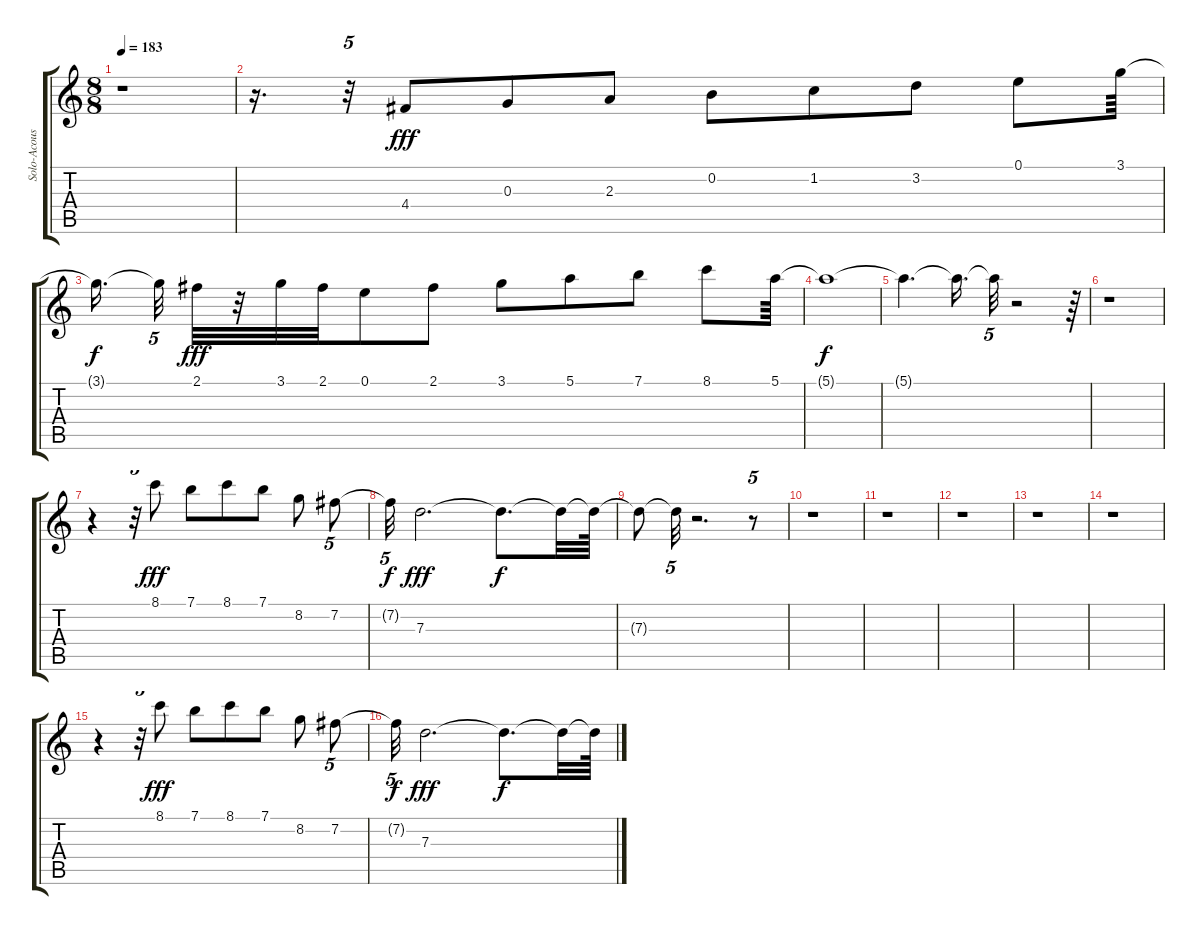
\track ("Solo-Acoustic2" "Solo-Acous") {instrument acousticguitarnylon}
\staff {score tabs}
\tuning (E4 B3 G3 D3 A2 E2) {hide}
\ts (8 8)
\tempo 183
\clef g2
\ks c
r.1{dy f} |
r.16{d} r.32{tu (5 4)} 4.4.8{dy fff} 0.3.8 2.3.8 0.2.8 1.2.8 3.2.8 0.1.8 3.1.64 |
3.1{t}.16{d dy f beam splitsecondary} 3.1{t}.32{tu (5 4)} 2.1.32{dy fff} r.32 3.1.32 2.1.32 0.1.8 2.1.8 3.1.8 5.1.8 7.1.8 8.1.8 5.1.64 |
5.1{t}.1{dy f} |
5.1{t}.4{d} 5.1{t}.16{d} 5.1{t}.32{tu (5 4)} r.2 r.64 |
r.1 |
r.4 r.32{tu (5 4)} 8.1.8{dy fff} 7.1.8 8.1.8 7.1.8 8.2.8 7.2.8{tu (5 4)} |
7.2{t}.32{tu (5 4) dy f} 7.3.2{d dy fff} 7.3{t}.8{d dy f} 7.3{t}.32 7.3{t}.64 |
7.3{t}.8 7.3{t}.32{tu (5 4)} r.2{d} r.8{tu (5 4)} |
r.1 |
r.1 |
r.1 |
r.1 |
r.1 |
r.4 r.32{tu (5 4)} 8.1.8{dy fff} 7.1.8 8.1.8 7.1.8 8.2.8 7.2.8{tu (5 4)} |
7.2{t}.32{tu (5 4) dy f} 7.3.2{d dy fff} 7.3{t}.8{d dy f} 7.3{t}.32 7.3{t}.64
